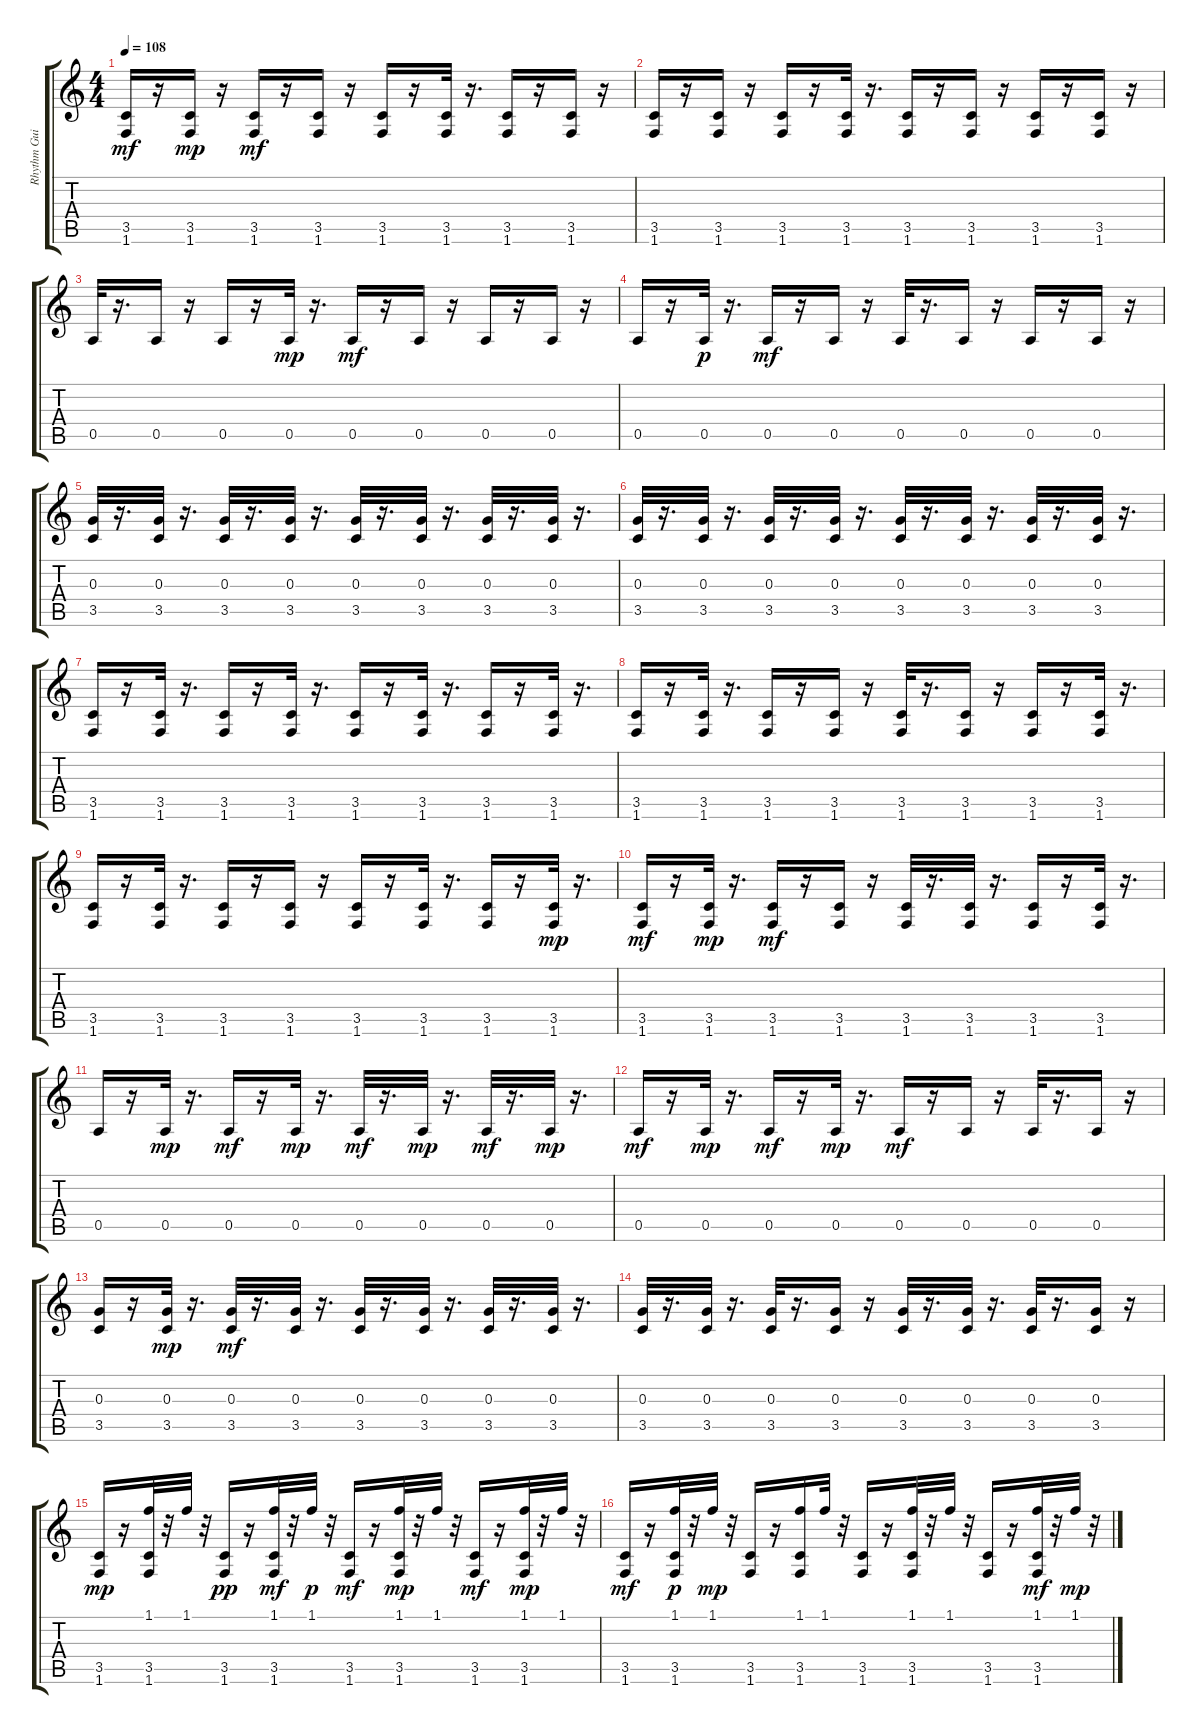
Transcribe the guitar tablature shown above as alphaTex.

\track ("Rhythm Guitar" "Rhythm Gui") {instrument electricguitarclean}
\staff {score tabs}
\tuning (E4 B3 G3 D3 A2 E2) {hide}
\ts (4 4)
\tempo 108
\clef g2
\ks c
(3.5 1.6).16{dy mf} r.16 (3.5 1.6).16{dy mp} r.16 (3.5 1.6).16{dy mf} r.16 (3.5 1.6).16 r.16 (3.5 1.6).16 r.16 (3.5 1.6).32 r.16{d} (3.5 1.6).16 r.16 (3.5 1.6).16 r.16 |
(3.5 1.6).16 r.16 (3.5 1.6).16 r.16 (3.5 1.6).16 r.16 (3.5 1.6).32 r.16{d} (3.5 1.6).16 r.16 (3.5 1.6).16 r.16 (3.5 1.6).16 r.16 (3.5 1.6).16 r.16 |
0.5.32 r.16{d} 0.5.16 r.16 0.5.16 r.16 0.5.32{dy mp} r.16{d} 0.5.16{dy mf} r.16 0.5.16 r.16 0.5.16 r.16 0.5.16 r.16 |
0.5.16 r.16 0.5.32{dy p} r.16{d} 0.5.16{dy mf} r.16 0.5.16 r.16 0.5.32 r.16{d} 0.5.16 r.16 0.5.16 r.16 0.5.16 r.16 |
(0.3 3.5).32 r.16{d} (0.3 3.5).32 r.16{d} (0.3 3.5).32 r.16{d} (0.3 3.5).32 r.16{d} (0.3 3.5).32 r.16{d} (0.3 3.5).32 r.16{d} (0.3 3.5).32 r.16{d} (0.3 3.5).32 r.16{d} |
(0.3 3.5).32 r.16{d} (0.3 3.5).32 r.16{d} (0.3 3.5).32 r.16{d} (0.3 3.5).32 r.16{d} (0.3 3.5).32 r.16{d} (0.3 3.5).32 r.16{d} (0.3 3.5).32 r.16{d} (0.3 3.5).32 r.16{d} |
(3.5 1.6).16 r.16 (3.5 1.6).32 r.16{d} (3.5 1.6).16 r.16 (3.5 1.6).32 r.16{d} (3.5 1.6).16 r.16 (3.5 1.6).32 r.16{d} (3.5 1.6).16 r.16 (3.5 1.6).32 r.16{d} |
(3.5 1.6).16 r.16 (3.5 1.6).32 r.16{d} (3.5 1.6).16 r.16 (3.5 1.6).16 r.16 (3.5 1.6).32 r.16{d} (3.5 1.6).16 r.16 (3.5 1.6).16 r.16 (3.5 1.6).32 r.16{d} |
(3.5 1.6).16 r.16 (3.5 1.6).32 r.16{d} (3.5 1.6).16 r.16 (3.5 1.6).16 r.16 (3.5 1.6).16 r.16 (3.5 1.6).32 r.16{d} (3.5 1.6).16 r.16 (3.5 1.6).32{dy mp} r.16{d} |
(3.5 1.6).16{dy mf} r.16 (3.5 1.6).32{dy mp} r.16{d} (3.5 1.6).16{dy mf} r.16 (3.5 1.6).16 r.16 (3.5 1.6).32 r.16{d} (3.5 1.6).32 r.16{d} (3.5 1.6).16 r.16 (3.5 1.6).32 r.16{d} |
0.5.16 r.16 0.5.32{dy mp} r.16{d} 0.5.16{dy mf} r.16 0.5.32{dy mp} r.16{d} 0.5.32{dy mf} r.16{d} 0.5.32{dy mp} r.16{d} 0.5.32{dy mf} r.16{d} 0.5.32{dy mp} r.16{d} |
0.5.16{dy mf} r.16 0.5.32{dy mp} r.16{d} 0.5.16{dy mf} r.16 0.5.32{dy mp} r.16{d} 0.5.16{dy mf} r.16 0.5.16 r.16 0.5.32 r.16{d} 0.5.16 r.16 |
(0.3 3.5).16 r.16 (0.3 3.5).32{dy mp} r.16{d} (0.3 3.5).32{dy mf} r.16{d} (0.3 3.5).32 r.16{d} (0.3 3.5).32 r.16{d} (0.3 3.5).32 r.16{d} (0.3 3.5).32 r.16{d} (0.3 3.5).32 r.16{d} |
(0.3 3.5).32 r.16{d} (0.3 3.5).32 r.16{d} (0.3 3.5).32 r.16{d} (0.3 3.5).16 r.16 (0.3 3.5).32 r.16{d} (0.3 3.5).32 r.16{d} (0.3 3.5).32 r.16{d} (0.3 3.5).16 r.16 |
(3.5 1.6).16{dy mp} r.16 (1.1 3.5 1.6).32 r.32 1.1.32 r.32 (3.5 1.6).16{dy pp} r.16 (1.1 3.5 1.6).32{dy mf} r.32 1.1.32{dy p} r.32 (3.5 1.6).16{dy mf} r.16 (1.1 3.5 1.6).32{dy mp} r.32 1.1.32 r.32 (3.5 1.6).16{dy mf} r.16 (1.1 3.5 1.6).32{dy mp} r.32 1.1.32 r.32 |
(3.5 1.6).16{dy mf} r.16 (1.1 3.5 1.6).32{dy p} r.32 1.1.32{dy mp} r.32 (3.5 1.6).16 r.16 (1.1 3.5 1.6).16 1.1.32 r.32 (3.5 1.6).16 r.16 (1.1 3.5 1.6).32 r.32 1.1.32 r.32 (3.5 1.6).16 r.16 (1.1 3.5 1.6).32{dy mf} r.32 1.1.32{dy mp} r.32
